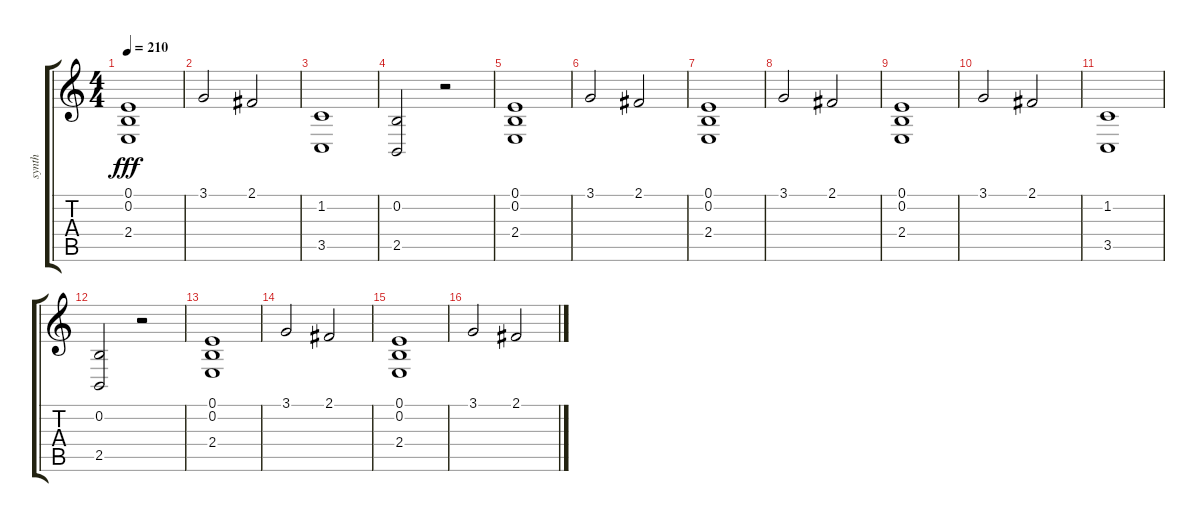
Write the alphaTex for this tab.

\track ("synth" "synth") {instrument lead2sawtooth}
\staff {score tabs}
\tuning (E4 B3 G3 D3 A2 E2) {hide}
\ts (4 4)
\tempo 210
\clef g2
\ks c
(0.1 0.2 2.4).1{dy fff} |
3.1.2 2.1.2 |
(1.2 3.5).1 |
(0.2 2.5).2 r.2 |
(0.1 0.2 2.4).1 |
3.1.2 2.1.2 |
(0.1 0.2 2.4).1 |
3.1.2 2.1.2 |
(0.1 0.2 2.4).1 |
3.1.2 2.1.2 |
(1.2 3.5).1 |
(0.2 2.5).2 r.2 |
(0.1 0.2 2.4).1 |
3.1.2 2.1.2 |
(0.1 0.2 2.4).1 |
3.1.2 2.1.2
